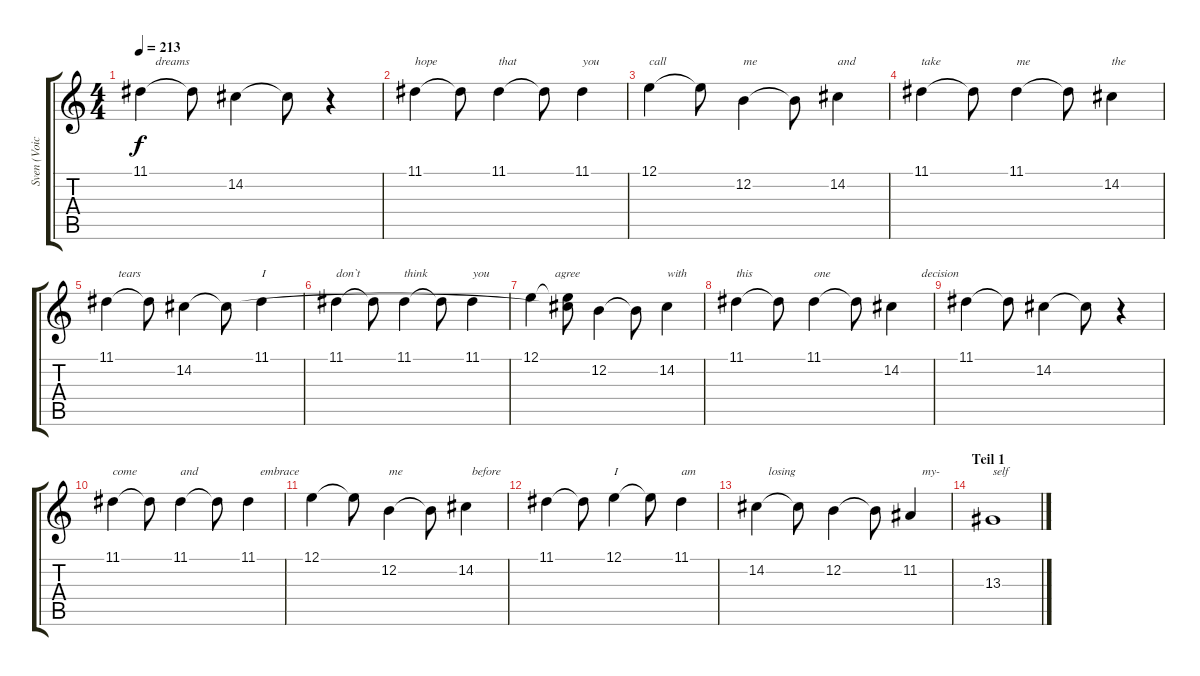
\track ("Sven (Voice)" "Sven (Voic") {instrument lead2sawtooth}
\staff {score tabs}
\tuning (E4 B3 G3 D3 A2 E2) {hide}
\ts (4 4)
\tempo 213
\clef g2
\ks c
11.1.4{txt "     dreams" dy f} 11.1{t}.8 14.2.4 14.2{t}.8 r.4 |
11.1.4{txt "hope"} 11.1{t}.8 11.1.4{txt "that"} 11.1{t}.8 11.1.4{txt "you"} |
12.1.4{txt "call"} 12.1{t}.8 12.2.4{txt "me"} 12.2{t}.8 14.2.4{txt "and"} |
11.1.4{txt "take"} 11.1{t}.8 11.1.4{txt "me"} 11.1{t}.8 14.2.4{txt "the"} |
11.1.4{txt "    tears"} 11.1{t}.8 14.2.4 14.2{t}.8 11.1.4{txt "I"} |
11.1.4{txt "don`t"} 11.1{t}.8 11.1.4{txt "think"} 11.1{t}.8 11.1.4{txt "you"} |
12.1.4{txt "        agree"} (12.1{t} 14.2{t}).8 12.2.4 12.2{t}.8 14.2.4{txt "with"} |
11.1.4{txt "this"} 11.1{t}.8 11.1.4{txt "one"} 11.1{t}.8 14.2.4{txt "          decision"} |
11.1.4 11.1{t}.8 14.2.4 14.2{t}.8 r.4 |
11.1.4{txt "come "} 11.1{t}.8 11.1.4{txt "and"} 11.1{t}.8 11.1.4{txt "    embrace"} |
12.1.4 12.1{t}.8 12.2.4{txt "me"} 12.2{t}.8 14.2.4{txt "  before"} |
11.1.4 11.1{t}.8 12.1.4{txt "I"} 12.1{t}.8 11.1.4{txt "am"} |
14.2.4{txt "    losing"} 14.2{t}.8 12.2.4 12.2{t}.8 11.2.4{txt "    my-"} |
\section ("" "Teil 1")
13.3.1{txt "self"}
